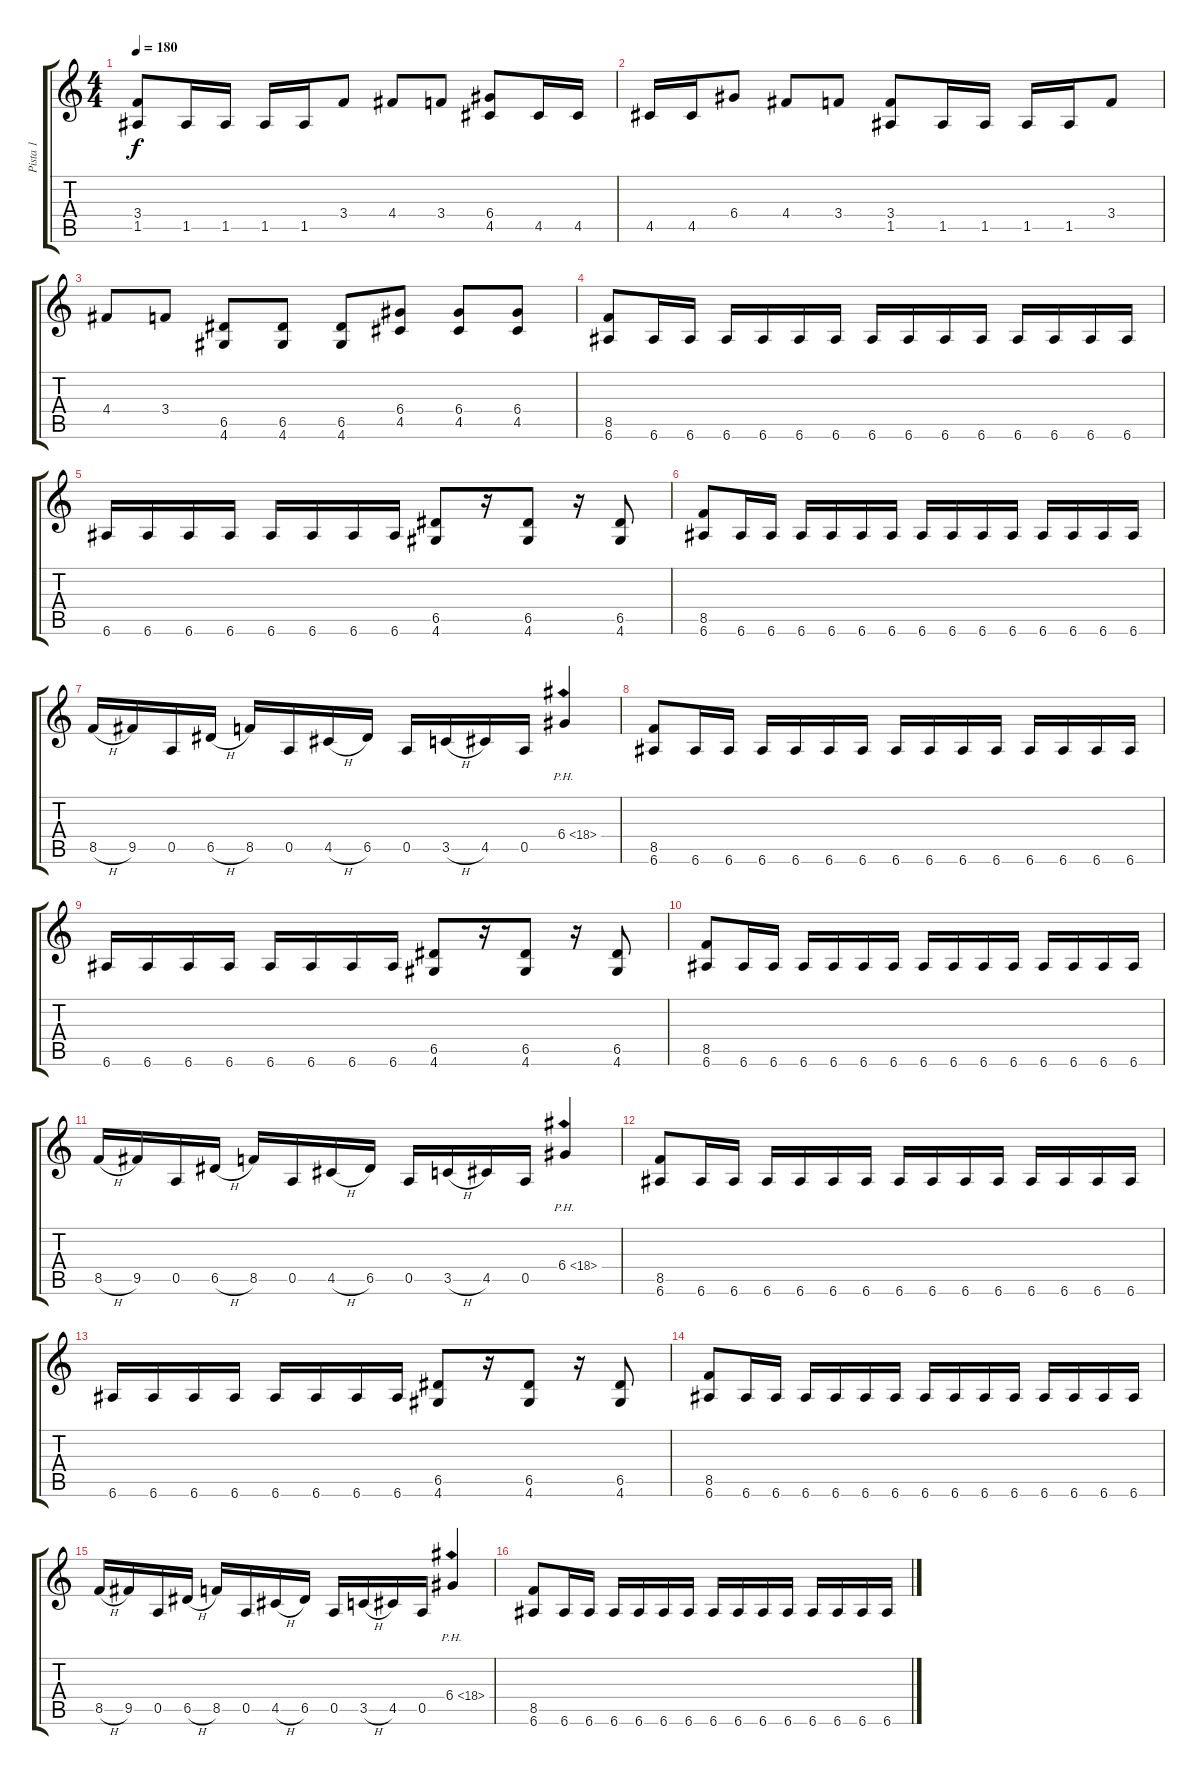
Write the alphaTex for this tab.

\track ("Pista 1" "Pista 1") {instrument distortionguitar}
\staff {score tabs}
\tuning (E4 B3 G3 D3 A2 E2) {hide}
\ts (4 4)
\tempo 180
\clef g2
\ks c
(3.4 1.5).8{dy f} 1.5.16 1.5.16 1.5.16 1.5.16 3.4.8 4.4.8 3.4.8 (6.4 4.5).8 4.5.16 4.5.16 |
4.5.16 4.5.16 6.4.8 4.4.8 3.4.8 (3.4 1.5).8 1.5.16 1.5.16 1.5.16 1.5.16 3.4.8 |
4.4.8 3.4.8 (6.5 4.6).8 (6.5 4.6).8 (6.5 4.6).8 (6.4 4.5).8 (6.4 4.5).8 (6.4 4.5).8 |
(8.5 6.6).8 6.6.16 6.6.16 6.6.16 6.6.16 6.6.16 6.6.16 6.6.16 6.6.16 6.6.16 6.6.16 6.6.16 6.6.16 6.6.16 6.6.16 |
6.6.16 6.6.16 6.6.16 6.6.16 6.6.16 6.6.16 6.6.16 6.6.16 (6.5 4.6).8 r.16 (6.5 4.6).8 r.16 (6.5 4.6).8 |
(8.5 6.6).8 6.6.16 6.6.16 6.6.16 6.6.16 6.6.16 6.6.16 6.6.16 6.6.16 6.6.16 6.6.16 6.6.16 6.6.16 6.6.16 6.6.16 |
8.5{h}.16 9.5.16 0.5.16 6.5{h}.16 8.5.16 0.5.16 4.5{h}.16 6.5.16 0.5.16 3.5{h}.16 4.5.16 0.5.16 6.4{ph 12}.4 |
(8.5 6.6).8 6.6.16 6.6.16 6.6.16 6.6.16 6.6.16 6.6.16 6.6.16 6.6.16 6.6.16 6.6.16 6.6.16 6.6.16 6.6.16 6.6.16 |
6.6.16 6.6.16 6.6.16 6.6.16 6.6.16 6.6.16 6.6.16 6.6.16 (6.5 4.6).8 r.16 (6.5 4.6).8 r.16 (6.5 4.6).8 |
(8.5 6.6).8 6.6.16 6.6.16 6.6.16 6.6.16 6.6.16 6.6.16 6.6.16 6.6.16 6.6.16 6.6.16 6.6.16 6.6.16 6.6.16 6.6.16 |
8.5{h}.16 9.5.16 0.5.16 6.5{h}.16 8.5.16 0.5.16 4.5{h}.16 6.5.16 0.5.16 3.5{h}.16 4.5.16 0.5.16 6.4{ph 12}.4 |
(8.5 6.6).8 6.6.16 6.6.16 6.6.16 6.6.16 6.6.16 6.6.16 6.6.16 6.6.16 6.6.16 6.6.16 6.6.16 6.6.16 6.6.16 6.6.16 |
6.6.16 6.6.16 6.6.16 6.6.16 6.6.16 6.6.16 6.6.16 6.6.16 (6.5 4.6).8 r.16 (6.5 4.6).8 r.16 (6.5 4.6).8 |
(8.5 6.6).8 6.6.16 6.6.16 6.6.16 6.6.16 6.6.16 6.6.16 6.6.16 6.6.16 6.6.16 6.6.16 6.6.16 6.6.16 6.6.16 6.6.16 |
8.5{h}.16 9.5.16 0.5.16 6.5{h}.16 8.5.16 0.5.16 4.5{h}.16 6.5.16 0.5.16 3.5{h}.16 4.5.16 0.5.16 6.4{ph 12}.4 |
(8.5 6.6).8 6.6.16 6.6.16 6.6.16 6.6.16 6.6.16 6.6.16 6.6.16 6.6.16 6.6.16 6.6.16 6.6.16 6.6.16 6.6.16 6.6.16
